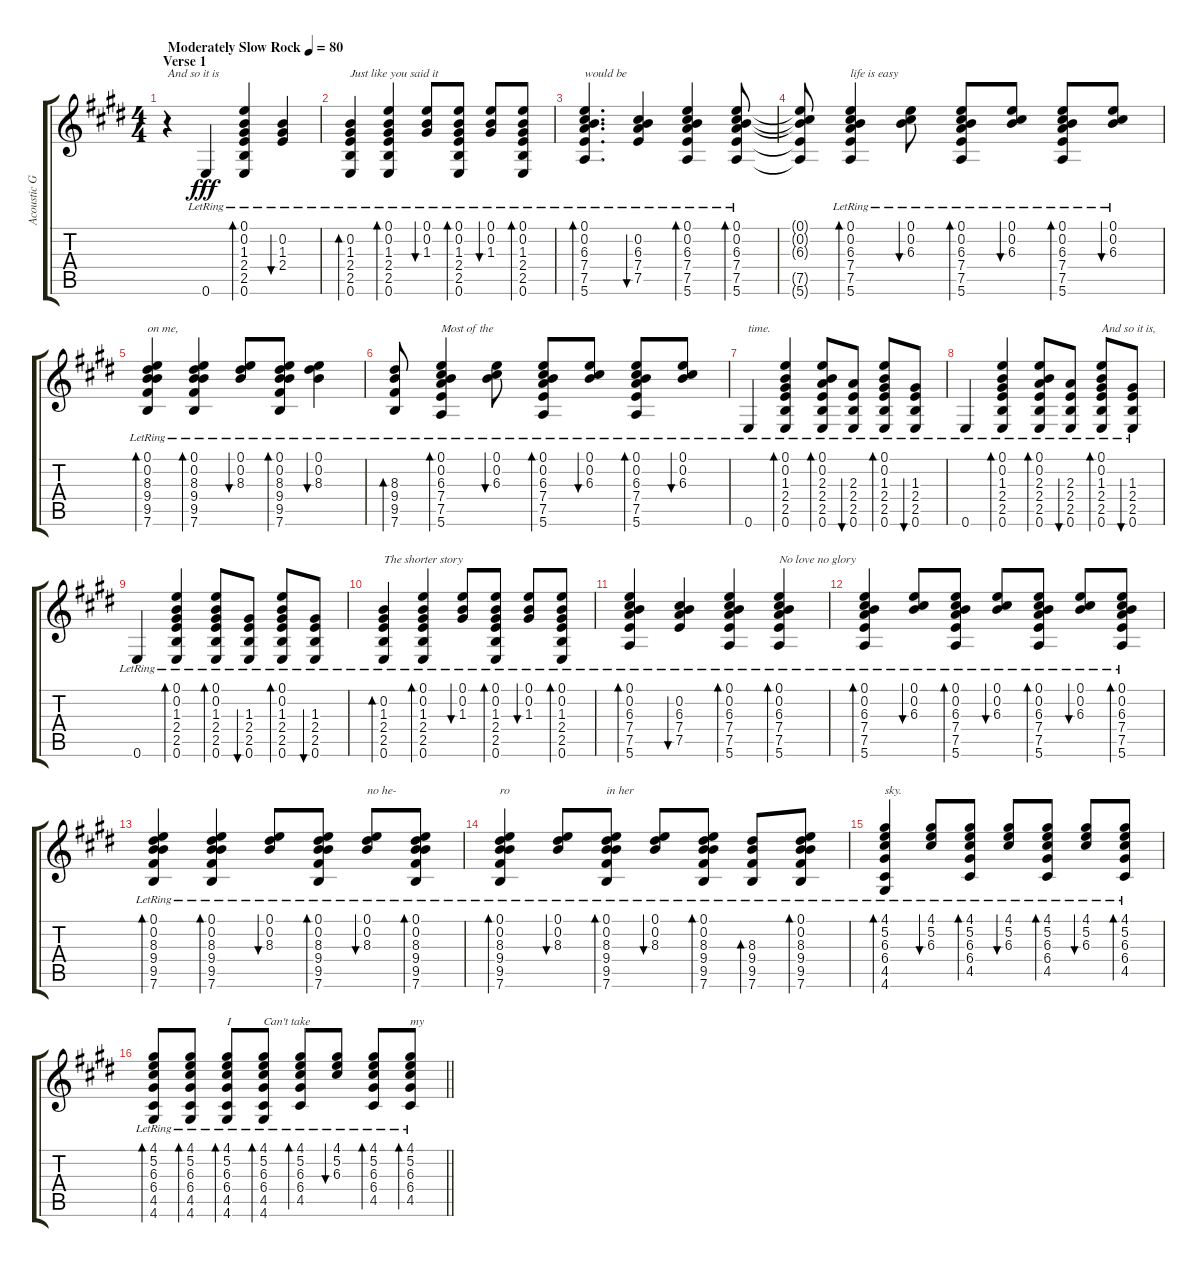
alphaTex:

\track ("Acoustic Guitar 1" "Acoustic G") {instrument acousticguitarsteel}
\staff {score tabs}
\tuning (E4 B3 G3 D3 A2 E2) {hide}
\ts (4 4)
\section ("" "Verse 1")
\tempo (80 "Moderately Slow Rock")
\clef g2
\ks e
r.4{txt "And so it is" dy fff instrument acousticguitarsteel} 0.6{lr}.4 (0.1{lr} 0.2{lr} 1.3{lr} 2.4{lr} 2.5{lr} 0.6{lr}).4{bd 30} (0.2{lr} 1.3{lr} 2.4{lr}).4{bu 240} |
(0.2{lr} 1.3{lr} 2.4{lr} 2.5{lr} 0.6{lr}).4{bd 120 txt "Just like you said it"} (0.1{lr} 0.2{lr} 1.3{lr} 2.4{lr} 2.5{lr} 0.6{lr}).4{bd 120} (0.1{lr} 0.2{lr} 1.3{lr}).8{bu 30} (0.1{lr} 0.2{lr} 1.3{lr} 2.4{lr} 2.5{lr} 0.6{lr}).8{bd 30} (0.1{lr} 0.2{lr} 1.3{lr}).8{bu 30} (0.1{lr} 0.2{lr} 1.3{lr} 2.4{lr} 2.5{lr} 0.6{lr}).8{bd 30} |
(0.1{lr} 0.2{lr} 6.3{lr} 7.4{lr} 7.5{lr} 5.6{lr}).4{d bd 120 txt "would be"} (0.2{lr} 6.3{lr} 7.4{lr} 7.5{lr}).4{bu 120} (0.1{lr} 0.2{lr} 6.3{lr} 7.4{lr} 7.5{lr} 5.6{lr}).4{bd 120} (0.1{lr} 0.2{lr} 6.3{lr} 7.4{lr} 7.5{lr} 5.6{lr}).8{bd 120} |
(0.1{t} 0.2{t} 6.3{t} 7.5{t} 5.6{t}).8 (0.1{lr} 0.2{lr} 6.3{lr} 7.4{lr} 7.5{lr} 5.6{lr}).4{bd 120 txt "life is easy"} (0.1{lr} 0.2{lr} 6.3{lr}).8{bu 120} (0.1{lr} 0.2{lr} 6.3{lr} 7.4{lr} 7.5{lr} 5.6{lr}).8{bd 120} (0.1{lr} 0.2{lr} 6.3{lr}).8{bu 120} (0.1{lr} 0.2{lr} 6.3{lr} 7.4{lr} 7.5{lr} 5.6{lr}).8{bd 120} (0.1{lr} 0.2{lr} 6.3{lr}).8{bu 120} |
(0.1{lr} 0.2{lr} 8.3{lr} 9.4{lr} 9.5{lr} 7.6{lr}).4{bd 120 txt "on me,"} (0.1{lr} 0.2{lr} 8.3{lr} 9.4{lr} 9.5{lr} 7.6{lr}).4{bd 120} (0.1{lr} 0.2{lr} 8.3{lr}).8{bu 120} (0.1{lr} 0.2{lr} 8.3{lr} 9.4{lr} 9.5{lr} 7.6{lr}).8{bd 120} (0.1{lr} 0.2{lr} 8.3{lr}).4{bu 120} |
(8.3{lr} 9.4{lr} 9.5{lr} 7.6{lr}).8{bd 120} (0.1{lr} 0.2{lr} 6.3{lr} 7.4{lr} 7.5{lr} 5.6{lr}).4{bd 120 txt "Most of the"} (0.1{lr} 0.2{lr} 6.3{lr}).8{bu 120} (0.1{lr} 0.2{lr} 6.3{lr} 7.4{lr} 7.5{lr} 5.6{lr}).8{bd 120} (0.1{lr} 0.2{lr} 6.3{lr}).8{bu 120} (0.1{lr} 0.2{lr} 6.3{lr} 7.4{lr} 7.5{lr} 5.6{lr}).8{bd 120} (0.1{lr} 0.2{lr} 6.3{lr}).8{bu 120} |
0.6{lr}.4{txt "time."} (0.1{lr} 0.2{lr} 1.3{lr} 2.4{lr} 2.5{lr} 0.6{lr}).4{bd 480} (0.1{lr} 0.2{lr} 2.3{lr} 2.4{lr} 2.5{lr} 0.6{lr}).8{bd 120} (2.3{lr} 2.4{lr} 2.5{lr} 0.6{lr}).8{bu 120} (0.1{lr} 0.2{lr} 1.3{lr} 2.4{lr} 2.5{lr} 0.6{lr}).8{bd 120} (1.3{lr} 2.4{lr} 2.5{lr} 0.6{lr}).8{bu 120} |
0.6{lr}.4 (0.1{lr} 0.2{lr} 1.3{lr} 2.4{lr} 2.5{lr} 0.6{lr}).4{bd 480} (0.1{lr} 0.2{lr} 2.3{lr} 2.4{lr} 2.5{lr} 0.6{lr}).8{bd 120} (2.3{lr} 2.4{lr} 2.5{lr} 0.6{lr}).8{bu 120} (0.1{lr} 0.2{lr} 1.3{lr} 2.4{lr} 2.5{lr} 0.6{lr}).8{bd 120 txt "And so it is,"} (1.3{lr} 2.4{lr} 2.5{lr} 0.6{lr}).8{bu 120} |
0.6{lr}.4 (0.1{lr} 0.2{lr} 1.3{lr} 2.4{lr} 2.5{lr} 0.6{lr}).4{bd 480} (0.1{lr} 0.2{lr} 1.3{lr} 2.4{lr} 2.5{lr} 0.6{lr}).8{bd 120} (1.3{lr} 2.4{lr} 2.5{lr} 0.6{lr}).8{bu 120} (0.1{lr} 0.2{lr} 1.3{lr} 2.4{lr} 2.5{lr} 0.6{lr}).8{bd 120} (1.3{lr} 2.4{lr} 2.5{lr} 0.6{lr}).8{bu 120} |
(0.2{lr} 1.3{lr} 2.4{lr} 2.5{lr} 0.6{lr}).4{bd 120 txt "The shorter story"} (0.1{lr} 0.2{lr} 1.3{lr} 2.4{lr} 2.5{lr} 0.6{lr}).4{bd 120} (0.1{lr} 0.2{lr} 1.3{lr}).8{bu 30} (0.1{lr} 0.2{lr} 1.3{lr} 2.4{lr} 2.5{lr} 0.6{lr}).8{bd 30} (0.1{lr} 0.2{lr} 1.3{lr}).8{bu 30} (0.1{lr} 0.2{lr} 1.3{lr} 2.4{lr} 2.5{lr} 0.6{lr}).8{bd 30} |
(0.1{lr} 0.2{lr} 6.3{lr} 7.4{lr} 7.5{lr} 5.6{lr}).4{bd 120} (0.2{lr} 6.3{lr} 7.4{lr} 7.5{lr}).4{bu 120} (0.1{lr} 0.2{lr} 6.3{lr} 7.4{lr} 7.5{lr} 5.6{lr}).4{bd 120} (0.1{lr} 0.2{lr} 6.3{lr} 7.4{lr} 7.5{lr} 5.6{lr}).4{bd 120 txt "No love no glory"} |
(0.1{lr} 0.2{lr} 6.3{lr} 7.4{lr} 7.5{lr} 5.6{lr}).4{bd 120} (0.1{lr} 0.2{lr} 6.3{lr}).8{bu 120} (0.1{lr} 0.2{lr} 6.3{lr} 7.4{lr} 7.5{lr} 5.6{lr}).8{bd 120} (0.1{lr} 0.2{lr} 6.3{lr}).8{bu 120} (0.1{lr} 0.2{lr} 6.3{lr} 7.4{lr} 7.5{lr} 5.6{lr}).8{bd 120} (0.1{lr} 0.2{lr} 6.3{lr}).8{bu 120} (0.1{lr} 0.2{lr} 6.3{lr} 7.4{lr} 7.5{lr} 5.6{lr}).8{bd 120} |
(0.1{lr} 0.2{lr} 8.3{lr} 9.4{lr} 9.5{lr} 7.6{lr}).4{bd 120} (0.1{lr} 0.2{lr} 8.3{lr} 9.4{lr} 9.5{lr} 7.6{lr}).4{bd 120} (0.1{lr} 0.2{lr} 8.3{lr}).8{bu 120} (0.1{lr} 0.2{lr} 8.3{lr} 9.4{lr} 9.5{lr} 7.6{lr}).8{bd 120} (0.1{lr} 0.2{lr} 8.3{lr}).8{bu 120 txt "no he-"} (0.1{lr} 0.2{lr} 8.3{lr} 9.4{lr} 9.5{lr} 7.6{lr}).8{bd 120} |
(0.1{lr} 0.2{lr} 8.3{lr} 9.4{lr} 9.5{lr} 7.6{lr}).4{bd 120 txt "ro"} (0.1{lr} 0.2{lr} 8.3{lr}).8{bu 120} (0.1{lr} 0.2{lr} 8.3{lr} 9.4{lr} 9.5{lr} 7.6{lr}).8{bd 120 txt "in her"} (0.1{lr} 0.2{lr} 8.3{lr}).8{bu 120} (0.1{lr} 0.2{lr} 8.3{lr} 9.4{lr} 9.5{lr} 7.6{lr}).8{bd 120} (8.3{lr} 9.4{lr} 9.5{lr} 7.6{lr}).8{bd 120} (0.1{lr} 0.2{lr} 8.3{lr} 9.4{lr} 9.5{lr} 7.6{lr}).8{bd 120} |
(4.1{lr} 5.2{lr} 6.3{lr} 6.4{lr} 4.5{lr} 4.6{lr}).4{bd 120 txt "sky."} (4.1{lr} 5.2{lr} 6.3{lr}).8{bu 120} (4.1{lr} 5.2{lr} 6.3{lr} 6.4{lr} 4.5{lr}).8{bd 120} (4.1{lr} 5.2{lr} 6.3{lr}).8{bu 120} (4.1{lr} 5.2{lr} 6.3{lr} 6.4{lr} 4.5{lr}).8{bd 120} (4.1{lr} 5.2{lr} 6.3{lr}).8{bu 120} (4.1{lr} 5.2{lr} 6.3{lr} 6.4{lr} 4.5{lr}).8{bd 120} |
\barLineRight lightlight
(4.1{lr} 5.2{lr} 6.3{lr} 6.4{lr} 4.5{lr} 4.6{lr}).8{bd 120} (4.1{lr} 5.2{lr} 6.3{lr} 6.4{lr} 4.5{lr} 4.6{lr}).8{bd 120} (4.1{lr} 5.2{lr} 6.3{lr} 6.4{lr} 4.5{lr} 4.6{lr}).8{bd 120 txt "I"} (4.1{lr} 5.2{lr} 6.3{lr} 6.4{lr} 4.5{lr} 4.6{lr}).8{bd 120 txt "Can't take"} (4.1{lr} 5.2{lr} 6.3{lr} 6.4{lr} 4.5{lr}).8{bd 120} (4.1{lr} 5.2{lr} 6.3{lr}).8{bu 120} (4.1{lr} 5.2{lr} 6.3{lr} 6.4{lr} 4.5{lr}).8{bd 120} (4.1{lr} 5.2{lr} 6.3{lr} 6.4{lr} 4.5{lr}).8{bd 120 txt "my"}
